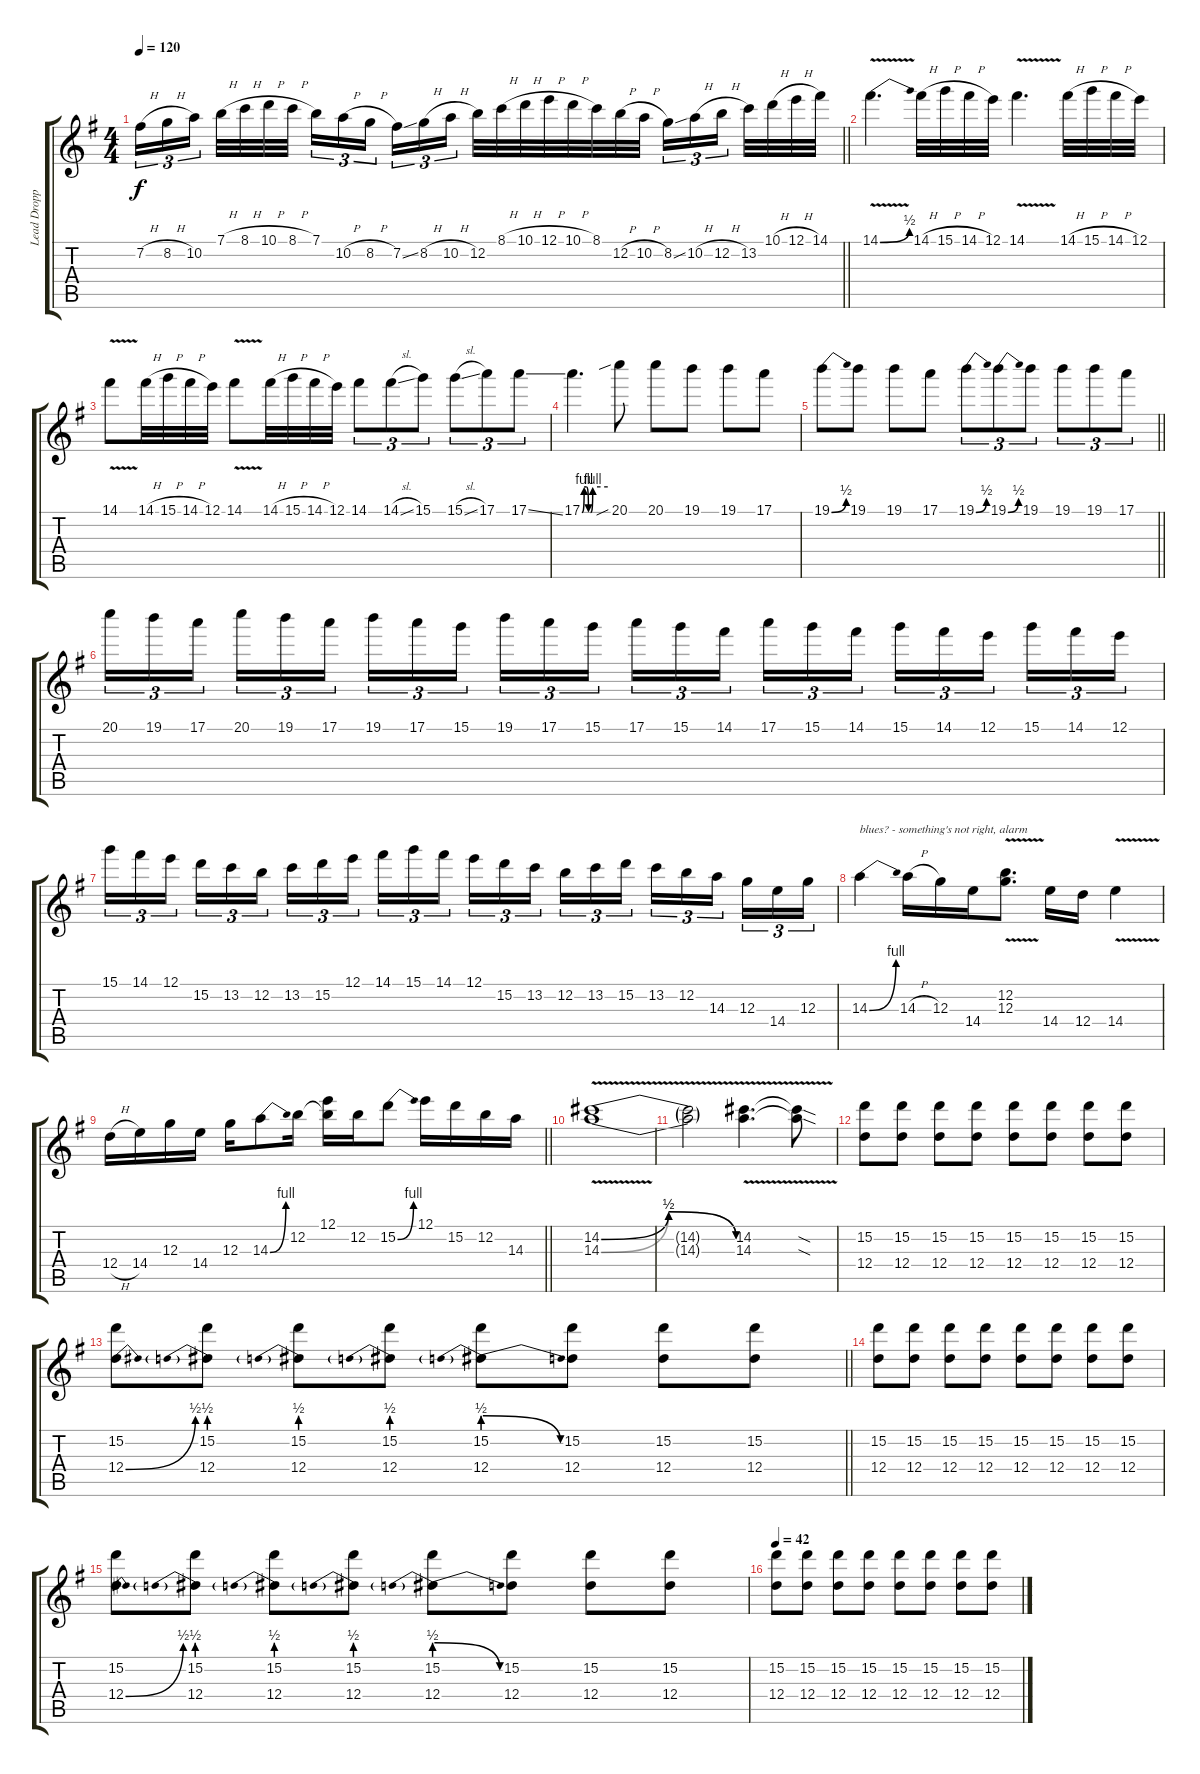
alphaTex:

\track ("Lead Dropped D " "Lead Dropp") {instrument distortionguitar}
\staff {score tabs}
\tuning (E4 B3 G3 D3 A2 D2) {hide}
\ts (4 4)
\tempo 120
\clef g2
\barLineRight lightlight
\ks eminor
7.2{h}.16{tu (3 2) dy f} 8.2{h}.16{tu (3 2)} 10.2.16{tu (3 2) beam splitsecondary} 7.1{h}.32 8.1{h}.32 10.1{h}.32 8.1{h}.32 7.1.16{tu (3 2)} 10.2{h}.16{tu (3 2)} 8.2{h}.16{tu (3 2) beam splitsecondary} 7.2{ss}.16{tu (3 2)} 8.2{h}.16{tu (3 2)} 10.2{h}.16{tu (3 2)} 12.2.32 8.1{h}.32 10.1{h}.32 12.1{h}.32 10.1{h}.32 8.1.32 12.2{h}.32 10.2{h}.32 8.2{ss}.16{tu (3 2)} 10.2{h}.16{tu (3 2)} 12.2{h}.16{tu (3 2) beam splitsecondary} 13.2.32 10.1{h}.32 12.1{h}.32 14.1.32 |
14.1{be (bend 0 0 60 2) v}.4{d} 14.1{h}.32 15.1{h}.32 14.1{h}.32 12.1.32 14.1{v}.4{d} 14.1{h}.32 15.1{h}.32 14.1{h}.32 12.1.32 |
14.1{v}.8 14.1{h}.32 15.1{h}.32 14.1{h}.32 12.1.32 14.1{v}.8 14.1{h}.32 15.1{h}.32 14.1{h}.32 12.1.32 14.1.8{tu (3 2)} 14.1{sl}.8{tu (3 2)} 15.1.8{tu (3 2)} 15.1{sl}.8{tu (3 2)} 17.1.8{tu (3 2)} 17.1{ss}.8{tu (3 2)} |
17.1{be (custom 0 0 5 4 10 4 15 0 20 0 25 4 60 4)}.4{d} 20.1{sib}.8 20.1.8 19.1.8 19.1.8 17.1.8 |
\barLineRight lightlight
19.1{be (bend 0 0 60 2)}.8 19.1.8 19.1.8 17.1.8 19.1{be (bend 0 0 60 2)}.8{tu (3 2)} 19.1{be (bend 0 0 60 2)}.8{tu (3 2)} 19.1.8{tu (3 2)} 19.1.8{tu (3 2)} 19.1.8{tu (3 2)} 17.1.8{tu (3 2)} |
20.1.16{tu (3 2)} 19.1.16{tu (3 2)} 17.1.16{tu (3 2) beam splitsecondary} 20.1.16{tu (3 2)} 19.1.16{tu (3 2)} 17.1.16{tu (3 2)} 19.1.16{tu (3 2)} 17.1.16{tu (3 2)} 15.1.16{tu (3 2) beam splitsecondary} 19.1.16{tu (3 2)} 17.1.16{tu (3 2)} 15.1.16{tu (3 2)} 17.1.16{tu (3 2)} 15.1.16{tu (3 2)} 14.1.16{tu (3 2) beam splitsecondary} 17.1.16{tu (3 2)} 15.1.16{tu (3 2)} 14.1.16{tu (3 2)} 15.1.16{tu (3 2)} 14.1.16{tu (3 2)} 12.1.16{tu (3 2) beam splitsecondary} 15.1.16{tu (3 2)} 14.1.16{tu (3 2)} 12.1.16{tu (3 2)} |
15.1.16{tu (3 2)} 14.1.16{tu (3 2)} 12.1.16{tu (3 2) beam splitsecondary} 15.2.16{tu (3 2)} 13.2.16{tu (3 2)} 12.2.16{tu (3 2)} 13.2.16{tu (3 2)} 15.2.16{tu (3 2)} 12.1.16{tu (3 2) beam splitsecondary} 14.1.16{tu (3 2)} 15.1.16{tu (3 2)} 14.1.16{tu (3 2)} 12.1.16{tu (3 2)} 15.2.16{tu (3 2)} 13.2.16{tu (3 2) beam splitsecondary} 12.2.16{tu (3 2)} 13.2.16{tu (3 2)} 15.2.16{tu (3 2)} 13.2.16{tu (3 2)} 12.2.16{tu (3 2)} 14.3.16{tu (3 2) beam splitsecondary} 12.3.16{tu (3 2)} 14.4.16{tu (3 2)} 12.3.16{tu (3 2)} |
14.3{be (bend 0 0 60 4)}.4{txt "blues? - something's not right, alarm"} 14.3{h}.16 12.3.16 14.4.16 (12.2{v} 12.3{v}).8{d} 14.4.16 12.4.16 14.4{v}.4 |
\barLineRight lightlight
12.4{h}.16 14.4.16 12.3.16 14.4.16 12.3.16 14.3{be (bend 0 0 60 4)}.8 12.2.16 (12.1 12.2{t}).16 12.2.16 15.2{be (bend 0 0 60 4)}.8 12.1.16 15.2.16 12.2.16 14.3.16 |
\section ("" "")
(14.2{be (bendrelease 0 0 8 2 38 2 60 0)} 14.3{be (bendrelease 0 0 8 2 37 2 60 0) v}).1 |
(14.2{t} 14.3{t}).2 (14.2{v} 14.3).4{d} (14.2{sod t} 14.3{sod t}).8 |
(15.2 12.4).8 (15.2 12.4).8 (15.2 12.4).8 (15.2 12.4).8 (15.2 12.4).8 (15.2 12.4).8 (15.2 12.4).8 (15.2 12.4).8 |
\barLineRight lightlight
(15.2 12.4{be (bend 0 0 60 2)}).8 (15.2 12.4{be (prebend 0 2 60 2)}).8 (15.2 12.4{be (prebend 0 2 60 2)}).8 (15.2 12.4{be (prebend 0 2 60 2)}).8 (15.2 12.4{be (prebendrelease 0 2 60 0)}).8 (15.2 12.4).8 (15.2 12.4).8 (15.2 12.4).8 |
(15.2 12.4).8 (15.2 12.4).8 (15.2 12.4).8 (15.2 12.4).8 (15.2 12.4).8 (15.2 12.4).8 (15.2 12.4).8 (15.2 12.4).8 |
(15.2 12.4{be (bend 0 0 60 2)}).8 (15.2 12.4{be (prebend 0 2 60 2)}).8 (15.2 12.4{be (prebend 0 2 60 2)}).8 (15.2 12.4{be (prebend 0 2 60 2)}).8 (15.2 12.4{be (prebendrelease 0 2 60 0)}).8 (15.2 12.4).8 (15.2 12.4).8 (15.2 12.4).8 |
\tempo 42
(15.2 12.4).8 (15.2 12.4).8 (15.2 12.4).8 (15.2 12.4).8 (15.2 12.4).8 (15.2 12.4).8 (15.2 12.4).8 (15.2 12.4).8
